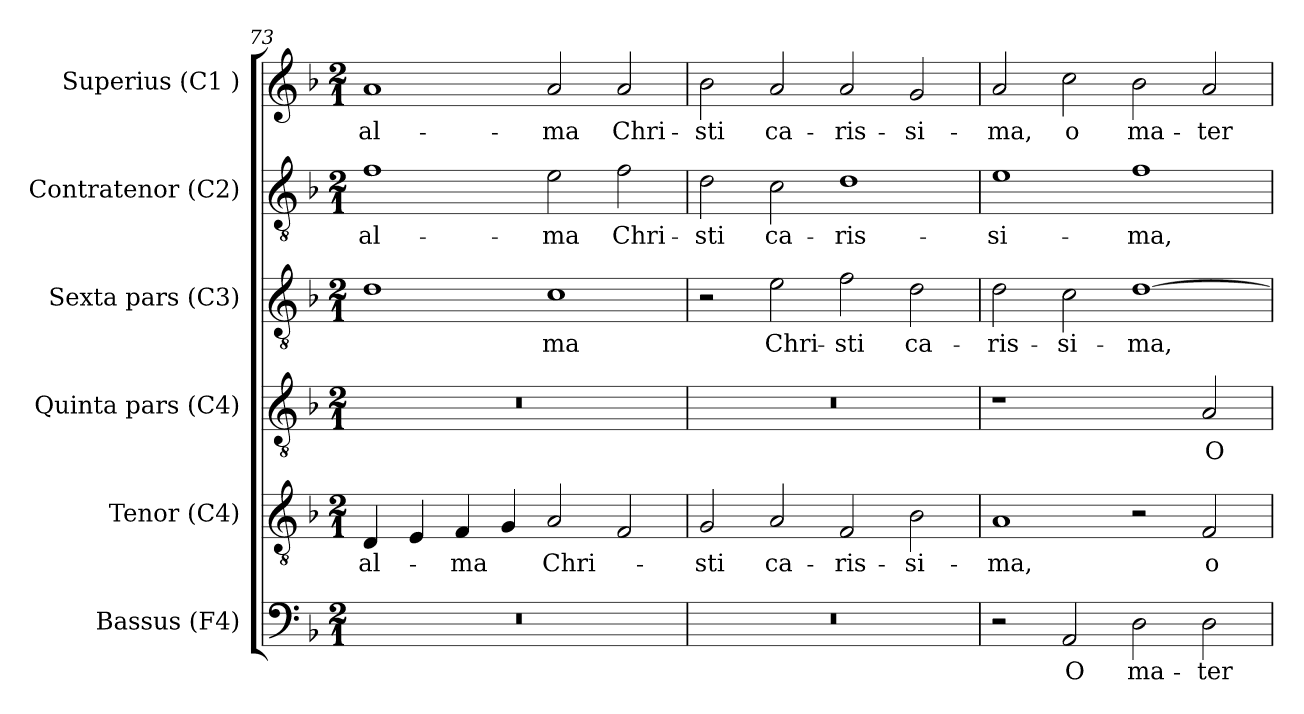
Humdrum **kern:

**kern	**text	**kern	**text	**kern	**text	**kern	**text	**kern	**text	**kern	**text
*part6	*part6	*part5	*part5	*part4	*part4	*part3	*part3	*part2	*part2	*part1	*part1
*staff6	*staff6	*staff5	*staff5	*staff4	*staff4	*staff3	*staff3	*staff2	*staff2	*staff1	*staff1
*I"Bassus (F4)	*	*I"Tenor (C4)	*	*I"Quinta pars (C4)	*	*I"Sexta pars (C3)	*	*I"Contratenor (C2)	*	*I"Superius (C1 )	*
*I'B	*	*I'T	*	*I'QP	*	*I'SP	*	*I'C	*	*I'S	*
*clefF4	*	*clefGv2	*	*clefGv2	*	*clefGv2	*	*clefGv2	*	*clefG2	*
*k[b-]	*	*k[b-]	*	*k[b-]	*	*k[b-]	*	*k[b-]	*	*k[b-]	*
*F:	*	*F:	*	*F:	*	*F:	*	*F:	*	*F:	*
*M2/1	*	*M2/1	*	*M2/1	*	*M2/1	*	*M2/1	*	*M2/1	*
=73	=73	=73	=73	=73	=73	=73	=73	=73	=73	=73	=73
!	!	!	!LO:LY:b:cj	!	!	!	!	!	!LO:LY:b:cj	!	!LO:LY:b:cj
0r	.	4D/	al-	0r	.	1d	.	1f	al-	1a	al-
.	.	4E/	.	.	.	.	.	.	.	.	.
!	!	!	!LO:LY:b	!	!	!	!	!	!	!	!
.	.	4F/	-ma	.	.	.	.	.	.	.	.
.	.	4G/	.	.	.	.	.	.	.	.	.
!	!	!	!LO:LY:b	!	!	!	!LO:LY:b:cj	!	!LO:LY:b:cj	!	!LO:LY:b:cj
.	.	2A/	Chri-	.	.	1c	-ma	2e\	-ma	2a/	-ma
!	!	!	!	!	!	!	!	!	!LO:LY:b:cj	!	!LO:LY:b:cj
.	.	2F/	.	.	.	.	.	2f\	Chri-	2a/	Chri-
!!LO:PB:g=z
=74	=74	=74	=74	=74	=74	=74	=74	=74	=74	=74	=74
!	!	!	!LO:LY:b:cj	!	!	!	!	!	!LO:LY:b:cj	!	!LO:LY:b:cj
0r	.	2G/	-sti	0r	.	2r	.	2d\	-sti	2b-\	-sti
!	!	!	!LO:LY:b:cj	!	!	!	!LO:LY:b:cj	!	!LO:LY:b:cj	!	!LO:LY:b:cj
.	.	2A/	ca-	.	.	2e\	Chri-	2c\	ca-	2a/	ca-
!	!	!	!LO:LY:b:cj	!	!	!	!LO:LY:b:cj	!	!LO:LY:b:cj	!	!LO:LY:b:cj
.	.	2F/	-ris-	.	.	2f\	-sti	1d	-ris-	2a/	-ris-
!	!	!	!LO:LY:b:cj	!	!	!	!LO:LY:b:cj	!	!	!	!LO:LY:b:cj
.	.	2B-\	-si-	.	.	2d\	ca-	.	.	2g/	-si-
=75	=75	=75	=75	=75	=75	=75	=75	=75	=75	=75	=75
!	!	!	!LO:LY:b:cj	!	!	!	!LO:LY:b:cj	!	!LO:LY:b:cj	!	!LO:LY:b:cj
2r	.	1A	-ma,	1r	.	2d\	-ris-	1e	-si-	2a/	-ma,
!	!LO:LY:b:cj	!	!	!	!	!	!LO:LY:b:cj	!	!	!	!LO:LY:b:cj
2AA/	O	.	.	.	.	2c\	-si-	.	.	2cc\	o
!	!LO:LY:b:cj	!	!	!	!	!	!LO:LY:b:cj	!	!LO:LY:b:cj	!	!LO:LY:b:cj
2D\	ma-	2r	.	2ryy	.	[>1d	-ma,	1f	-ma,	2b-\	ma-
!	!LO:LY:b:cj	!	!LO:LY:b:cj	!	!LO:LY:b:cj	!	!	!	!	!	!LO:LY:b:cj
2D\	-ter	2F/	o	2A/	O	.	.	.	.	2a/	-ter
=	=	=	=	=	=	=	=	=	=	=	=
*-	*-	*-	*-	*-	*-	*-	*-	*-	*-	*-	*-
